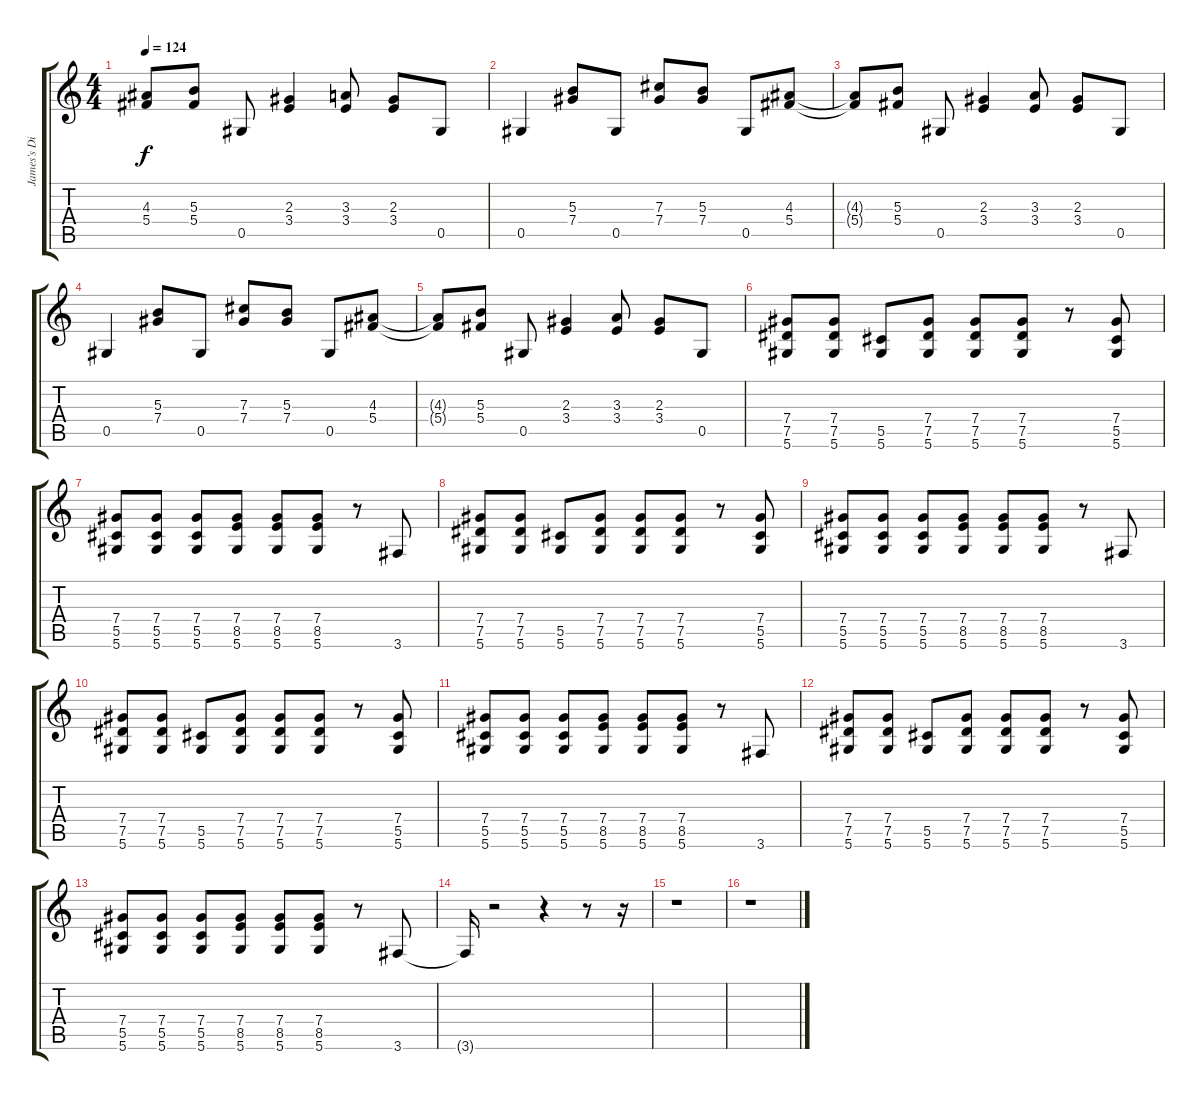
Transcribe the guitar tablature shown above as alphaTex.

\track ("James's Distortion" "James's Di") {instrument distortionguitar}
\staff {score tabs}
\tuning (Eb4 Bb3 Gb3 Db3 Ab2 Eb2) {hide}
\ts (4 4)
\tempo 124
\clef g2
\ks c
(4.3{t} 5.4{t}).8{dy f} (5.3 5.4).8 0.5.8 (2.3 3.4).4 (3.3 3.4).8 (2.3 3.4).8 0.5.8 |
0.5.4 (5.3 7.4).8 0.5.8 (7.3 7.4).8 (5.3 7.4).8 0.5.8 (4.3 5.4).8 |
(4.3{t} 5.4{t}).8 (5.3 5.4).8 0.5.8 (2.3 3.4).4 (3.3 3.4).8 (2.3 3.4).8 0.5.8 |
0.5.4 (5.3 7.4).8 0.5.8 (7.3 7.4).8 (5.3 7.4).8 0.5.8 (4.3 5.4).8 |
(4.3{t} 5.4{t}).8 (5.3 5.4).8 0.5.8 (2.3 3.4).4 (3.3 3.4).8 (2.3 3.4).8 0.5.8 |
(7.4 7.5 5.6).8 (7.4 7.5 5.6).8 (5.5 5.6).8 (7.4 7.5 5.6).8 (7.4 7.5 5.6).8 (7.4 7.5 5.6).8 r.8 (7.4 5.5 5.6).8 |
(7.4 5.5 5.6).8 (7.4 5.5 5.6).8 (7.4 5.5 5.6).8 (7.4 8.5 5.6).8 (7.4 8.5 5.6).8 (7.4 8.5 5.6).8 r.8 3.6.8 |
(7.4 7.5 5.6).8 (7.4 7.5 5.6).8 (5.5 5.6).8 (7.4 7.5 5.6).8 (7.4 7.5 5.6).8 (7.4 7.5 5.6).8 r.8 (7.4 5.5 5.6).8 |
(7.4 5.5 5.6).8 (7.4 5.5 5.6).8 (7.4 5.5 5.6).8 (7.4 8.5 5.6).8 (7.4 8.5 5.6).8 (7.4 8.5 5.6).8 r.8 3.6.8 |
(7.4 7.5 5.6).8 (7.4 7.5 5.6).8 (5.5 5.6).8 (7.4 7.5 5.6).8 (7.4 7.5 5.6).8 (7.4 7.5 5.6).8 r.8 (7.4 5.5 5.6).8 |
(7.4 5.5 5.6).8 (7.4 5.5 5.6).8 (7.4 5.5 5.6).8 (7.4 8.5 5.6).8 (7.4 8.5 5.6).8 (7.4 8.5 5.6).8 r.8 3.6.8 |
(7.4 7.5 5.6).8 (7.4 7.5 5.6).8 (5.5 5.6).8 (7.4 7.5 5.6).8 (7.4 7.5 5.6).8 (7.4 7.5 5.6).8 r.8 (7.4 5.5 5.6).8 |
(7.4 5.5 5.6).8 (7.4 5.5 5.6).8 (7.4 5.5 5.6).8 (7.4 8.5 5.6).8 (7.4 8.5 5.6).8 (7.4 8.5 5.6).8 r.8 3.6.8 |
3.6{t}.16 r.2 r.4 r.8 r.16 |
r.1 |
r.1
